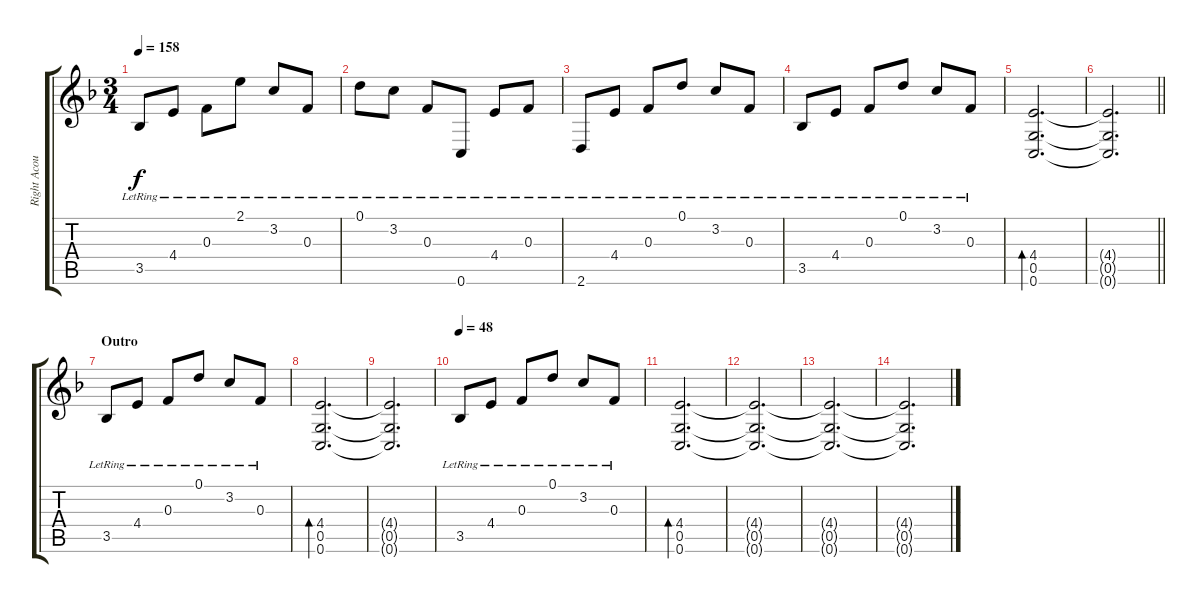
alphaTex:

\track ("Right Acoustic Guitar" "Right Acou") {instrument acousticguitarnylon}
\staff {score tabs}
\tuning (D4 A3 F3 C3 G2 C2) {hide}
\ts (3 4)
\tempo 158
\clef g2
\ks f
3.5{lr}.8{dy f} 4.4{lr}.8 0.3{lr}.8 2.1{lr}.8 3.2{lr}.8 0.3{lr}.8 |
0.1{lr}.8 3.2{lr}.8 0.3{lr}.8 0.6{lr}.8 4.4{lr}.8 0.3{lr}.8 |
2.6{lr}.8 4.4{lr}.8 0.3{lr}.8 0.1{lr}.8 3.2{lr}.8 0.3{lr}.8 |
3.5{lr}.8 4.4{lr}.8 0.3{lr}.8 0.1{lr}.8 3.2{lr}.8 0.3{lr}.8 |
(4.4 0.5 0.6).2{d bd 240} |
\barLineRight lightlight
(4.4{t} 0.5{t} 0.6{t}).2{d} |
\section ("" "Outro")
3.5{lr}.8 4.4{lr}.8 0.3{lr}.8 0.1{lr}.8 3.2{lr}.8 0.3{lr}.8 |
(4.4 0.5 0.6).2{d bd 240} |
(4.4{t} 0.5{t} 0.6{t}).2{d} |
\tempo 48
3.5{lr}.8 4.4{lr}.8 0.3{lr}.8 0.1{lr}.8 3.2{lr}.8 0.3{lr}.8 |
(4.4 0.5 0.6).2{d bd 240} |
(4.4{t} 0.5{t} 0.6{t}).2{d volume 0} |
(4.4{t} 0.5{t} 0.6{t}).2{d} |
(4.4{t} 0.5{t} 0.6{t}).2{d}
